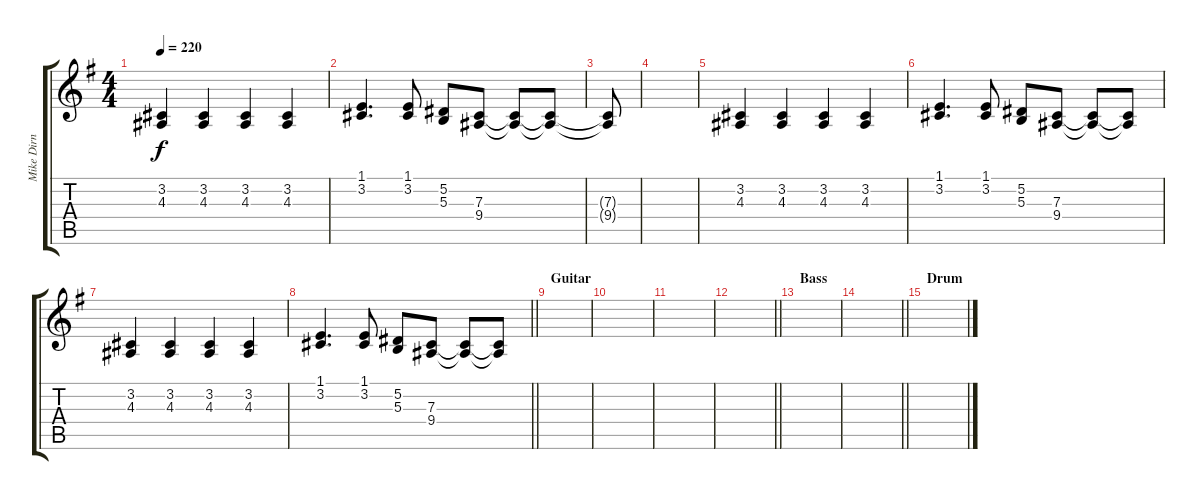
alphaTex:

\track ("Mike Dirn Back Up Vocals" "Mike Dirn ") {instrument altosax}
\staff {score tabs}
\tuning (Eb4 Bb3 Gb3 Db3 Ab2 Eb2) {hide}
\ts (4 4)
\tempo 220
\clef g2
\ks g
(3.2 4.3).4{dy f} (3.2 4.3).4 (3.2 4.3).4 (3.2 4.3).4 |
(1.1 3.2).4{d} (1.1 3.2).8 (5.2 5.3).8 (7.3 9.4).8 (7.3{t} 9.4{t}).8 (7.3{t} 9.4{t}).8 |
(7.3{t} 9.4{t}).8 |
|
(3.2 4.3).4 (3.2 4.3).4 (3.2 4.3).4 (3.2 4.3).4 |
(1.1 3.2).4{d} (1.1 3.2).8 (5.2 5.3).8 (7.3 9.4).8 (7.3{t} 9.4{t}).8 (7.3{t} 9.4{t}).8 |
(3.2 4.3).4 (3.2 4.3).4 (3.2 4.3).4 (3.2 4.3).4 |
\barLineRight lightlight
(1.1 3.2).4{d} (1.1 3.2).8 (5.2 5.3).8 (7.3 9.4).8 (7.3{t} 9.4{t}).8 (7.3{t} 9.4{t}).8 |
\section ("" "Guitar")
|
|
|
\barLineRight lightlight
|
\section ("" "Bass")
|
\barLineRight lightlight
|
\section ("" "Drum")
